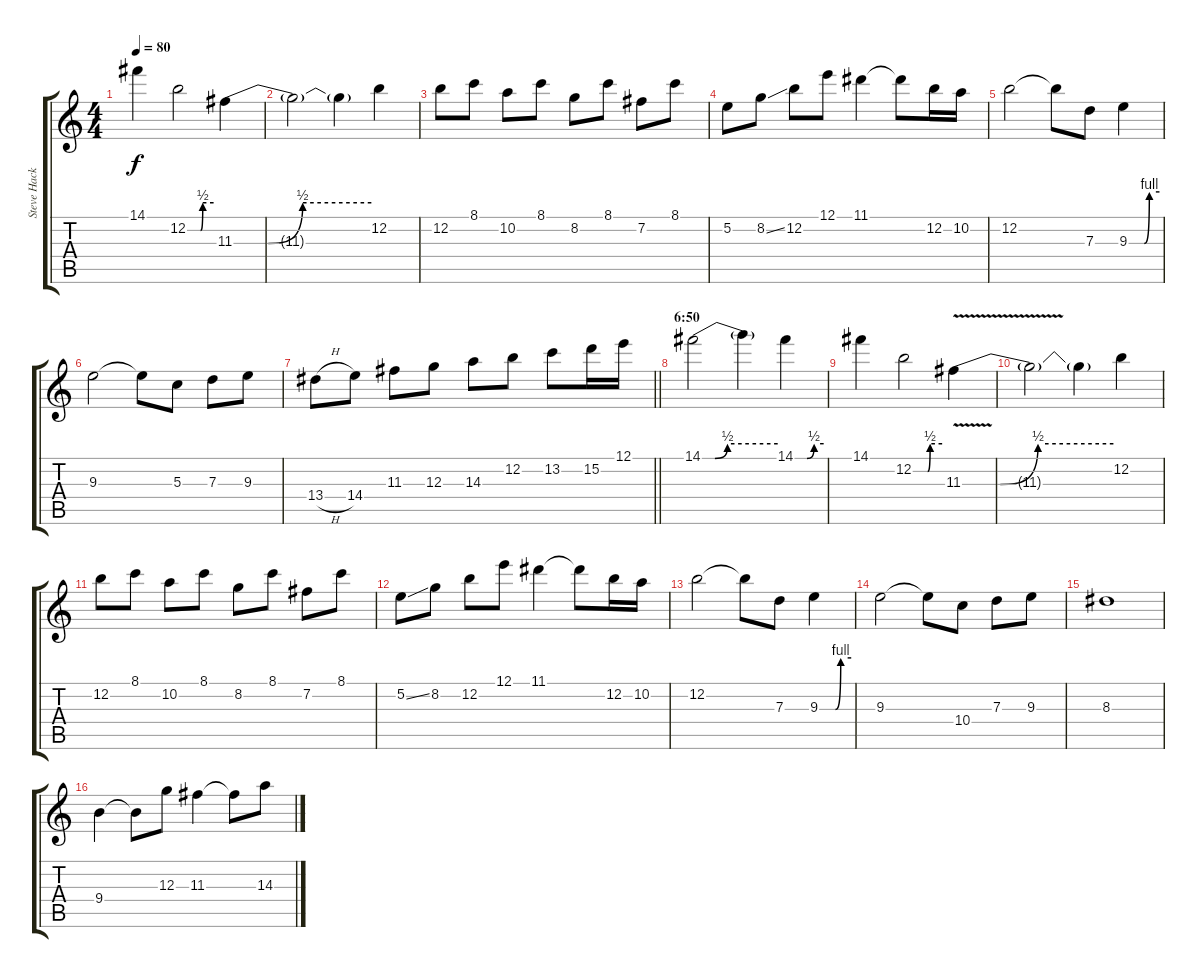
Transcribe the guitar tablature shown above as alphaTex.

\track ("Steve Hackett (electric guitar)" "Steve Hack") {instrument overdrivenguitar}
\staff {score tabs}
\tuning (E4 B3 G3 D3 A2 E2) {hide}
\ts (4 4)
\tempo 80
\clef g2
\ks c
14.1.4{dy f} 12.2{be (custom 0 0 30 0 35 2 60 2)}.2 11.3{be (custom 0 0 15 0 30 2 60 2)}.4 |
11.3{t}.2 11.3{t}.4 12.2.4 |
12.2.8 8.1.8 10.2.8 8.1.8 8.2.8 8.1.8 7.2.8 8.1.8 |
5.2.8 8.2{ss}.8 12.2.8 12.1.8 11.1.4 11.1{t}.8 12.2.16 10.2.16 |
12.2.2 12.2{t}.8 7.3.8 9.3{be (custom 0 0 30 0 40 4 60 4)}.4 |
9.3.2 9.3{t}.8 5.3.8 7.3.8 9.3.8 |
\barLineRight lightlight
13.4{h}.8 14.4.8 11.3.8 12.3.8 14.3.8 12.2.8 13.2.8 15.2.16 12.1.16 |
\section ("" "6:50")
14.1{be (custom 0 0 10 0 20 2 60 2)}.2 14.1{t}.4 14.1{be (custom 0 0 25 0 40 2 60 2)}.4 |
14.1.4 12.2{be (custom 0 0 30 0 35 2 60 2)}.2 11.3{be (custom 0 0 15 0 30 2 60 2) v}.4 |
11.3{t}.2 11.3{t}.4 12.2.4 |
12.2.8 8.1.8 10.2.8 8.1.8 8.2.8 8.1.8 7.2.8 8.1.8 |
5.2{ss}.8 8.2.8 12.2.8 12.1.8 11.1.4 11.1{t}.8 12.2.16 10.2.16 |
12.2.2 12.2{t}.8 7.3.8 9.3{be (custom 0 0 30 0 40 4 60 4)}.4 |
9.3.2 9.3{t}.8 10.4.8 7.3.8 9.3.8 |
8.3.1 |
9.4.4 9.4{t}.8 12.3.8 11.3.4 11.3{t}.8 14.3.8
